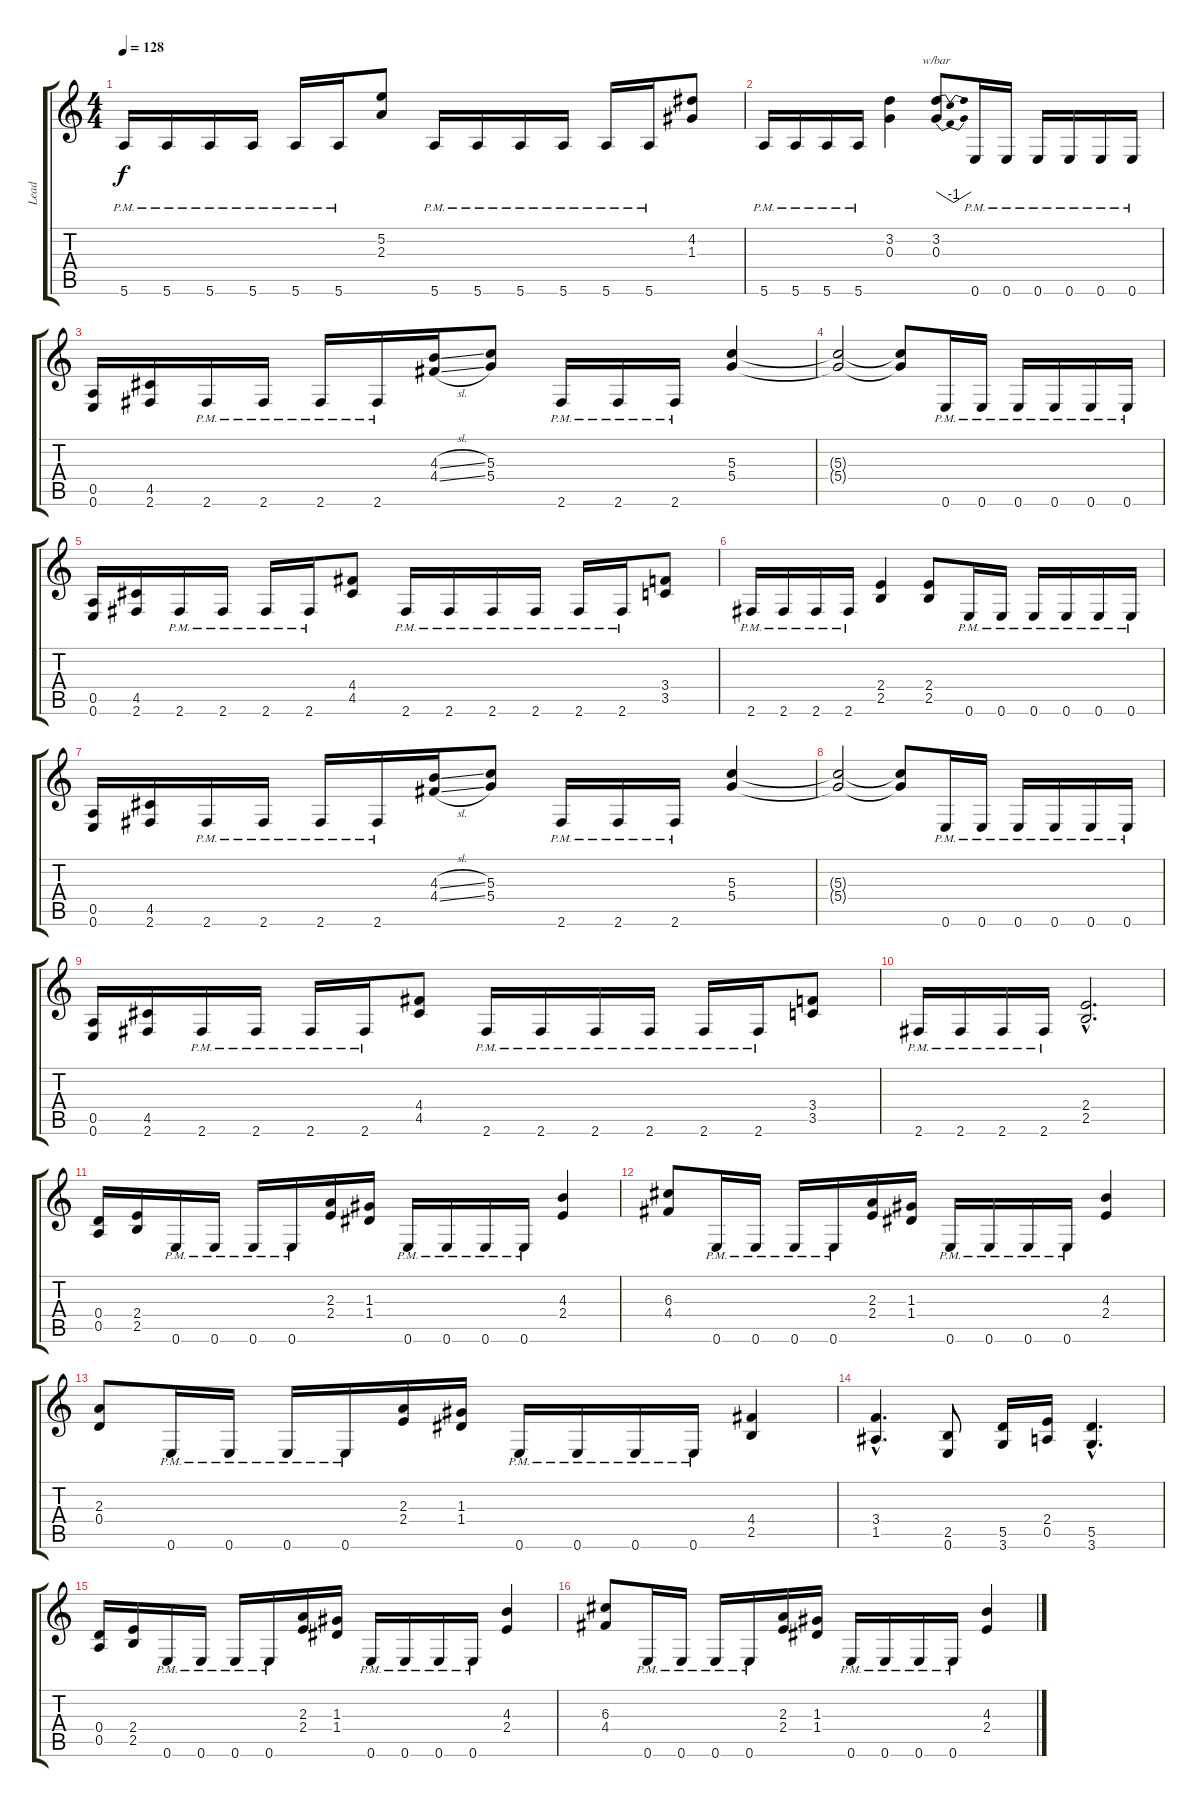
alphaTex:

\track ("Lead" "Lead") {instrument overdrivenguitar}
\staff {score tabs}
\tuning (E4 B3 G3 D3 A2 E2) {hide}
\ts (4 4)
\tempo 128
\clef g2
\ks c
5.6{pm}.16{dy f} 5.6{pm}.16 5.6{pm}.16 5.6{pm}.16 5.6{pm}.16 5.6{pm}.16 (5.2 2.3).8 5.6{pm}.16 5.6{pm}.16 5.6{pm}.16 5.6{pm}.16 5.6{pm}.16 5.6{pm}.16 (4.2 1.3).8 |
5.6{pm}.16 5.6{pm}.16 5.6{pm}.16 5.6{pm}.16 (3.2 0.3).4 (3.2 0.3).8{tbe (dip default 0 0 30 -4 60 0)} 0.6{pm}.16 0.6{pm}.16 0.6{pm}.16 0.6{pm}.16 0.6{pm}.16 0.6{pm}.16 |
(0.5 0.6).16 (4.5 2.6).16 2.6{pm}.16 2.6{pm}.16 2.6{pm}.16 2.6{pm}.16 (4.3{sl} 4.4{sl}).16 (5.3 5.4).8 2.6{pm}.16 2.6{pm}.16 2.6{pm}.16 (5.3 5.4).4 |
(5.3{t} 5.4{t}).2 (5.3{t} 5.4{t}).8 0.6{pm}.16 0.6{pm}.16 0.6{pm}.16 0.6{pm}.16 0.6{pm}.16 0.6{pm}.16 |
(0.5 0.6).16 (4.5 2.6).16 2.6{pm}.16 2.6{pm}.16 2.6{pm}.16 2.6{pm}.16 (4.4 4.5).8 2.6{pm}.16 2.6{pm}.16 2.6{pm}.16 2.6{pm}.16 2.6{pm}.16 2.6{pm}.16 (3.4 3.5).8 |
2.6{pm}.16 2.6{pm}.16 2.6{pm}.16 2.6{pm}.16 (2.4 2.5).4 (2.4 2.5).8 0.6{pm}.16 0.6{pm}.16 0.6{pm}.16 0.6{pm}.16 0.6{pm}.16 0.6{pm}.16 |
(0.5 0.6).16 (4.5 2.6).16 2.6{pm}.16 2.6{pm}.16 2.6{pm}.16 2.6{pm}.16 (4.3{sl} 4.4{sl}).16 (5.3 5.4).8 2.6{pm}.16 2.6{pm}.16 2.6{pm}.16 (5.3 5.4).4 |
(5.3{t} 5.4{t}).2 (5.3{t} 5.4{t}).8 0.6{pm}.16 0.6{pm}.16 0.6{pm}.16 0.6{pm}.16 0.6{pm}.16 0.6{pm}.16 |
(0.5 0.6).16 (4.5 2.6).16 2.6{pm}.16 2.6{pm}.16 2.6{pm}.16 2.6{pm}.16 (4.4 4.5).8 2.6{pm}.16 2.6{pm}.16 2.6{pm}.16 2.6{pm}.16 2.6{pm}.16 2.6{pm}.16 (3.4 3.5).8 |
2.6{pm}.16 2.6{pm}.16 2.6{pm}.16 2.6{pm}.16 (2.4{hac} 2.5{hac}).2{d} |
(0.4 0.5).16 (2.4 2.5).16 0.6{pm}.16 0.6{pm}.16 0.6{pm}.16 0.6{pm}.16 (2.3 2.4).16 (1.3 1.4).16 0.6{pm}.16 0.6{pm}.16 0.6{pm}.16 0.6{pm}.16 (4.3 2.4).4 |
(6.3 4.4).8 0.6{pm}.16 0.6{pm}.16 0.6{pm}.16 0.6{pm}.16 (2.3 2.4).16 (1.3 1.4).16 0.6{pm}.16 0.6{pm}.16 0.6{pm}.16 0.6{pm}.16 (4.3 2.4).4 |
(2.3 0.4).8 0.6{pm}.16 0.6{pm}.16 0.6{pm}.16 0.6{pm}.16 (2.3 2.4).16 (1.3 1.4).16 0.6{pm}.16 0.6{pm}.16 0.6{pm}.16 0.6{pm}.16 (4.4 2.5).4 |
(3.4{hac} 1.5{hac}).4{d} (2.5 0.6).8 (5.5 3.6).16 (2.4 0.5).16 (5.5{hac} 3.6{hac}).4{d} |
(0.4 0.5).16 (2.4 2.5).16 0.6{pm}.16 0.6{pm}.16 0.6{pm}.16 0.6{pm}.16 (2.3 2.4).16 (1.3 1.4).16 0.6{pm}.16 0.6{pm}.16 0.6{pm}.16 0.6{pm}.16 (4.3 2.4).4 |
(6.3 4.4).8 0.6{pm}.16 0.6{pm}.16 0.6{pm}.16 0.6{pm}.16 (2.3 2.4).16 (1.3 1.4).16 0.6{pm}.16 0.6{pm}.16 0.6{pm}.16 0.6{pm}.16 (4.3 2.4).4
